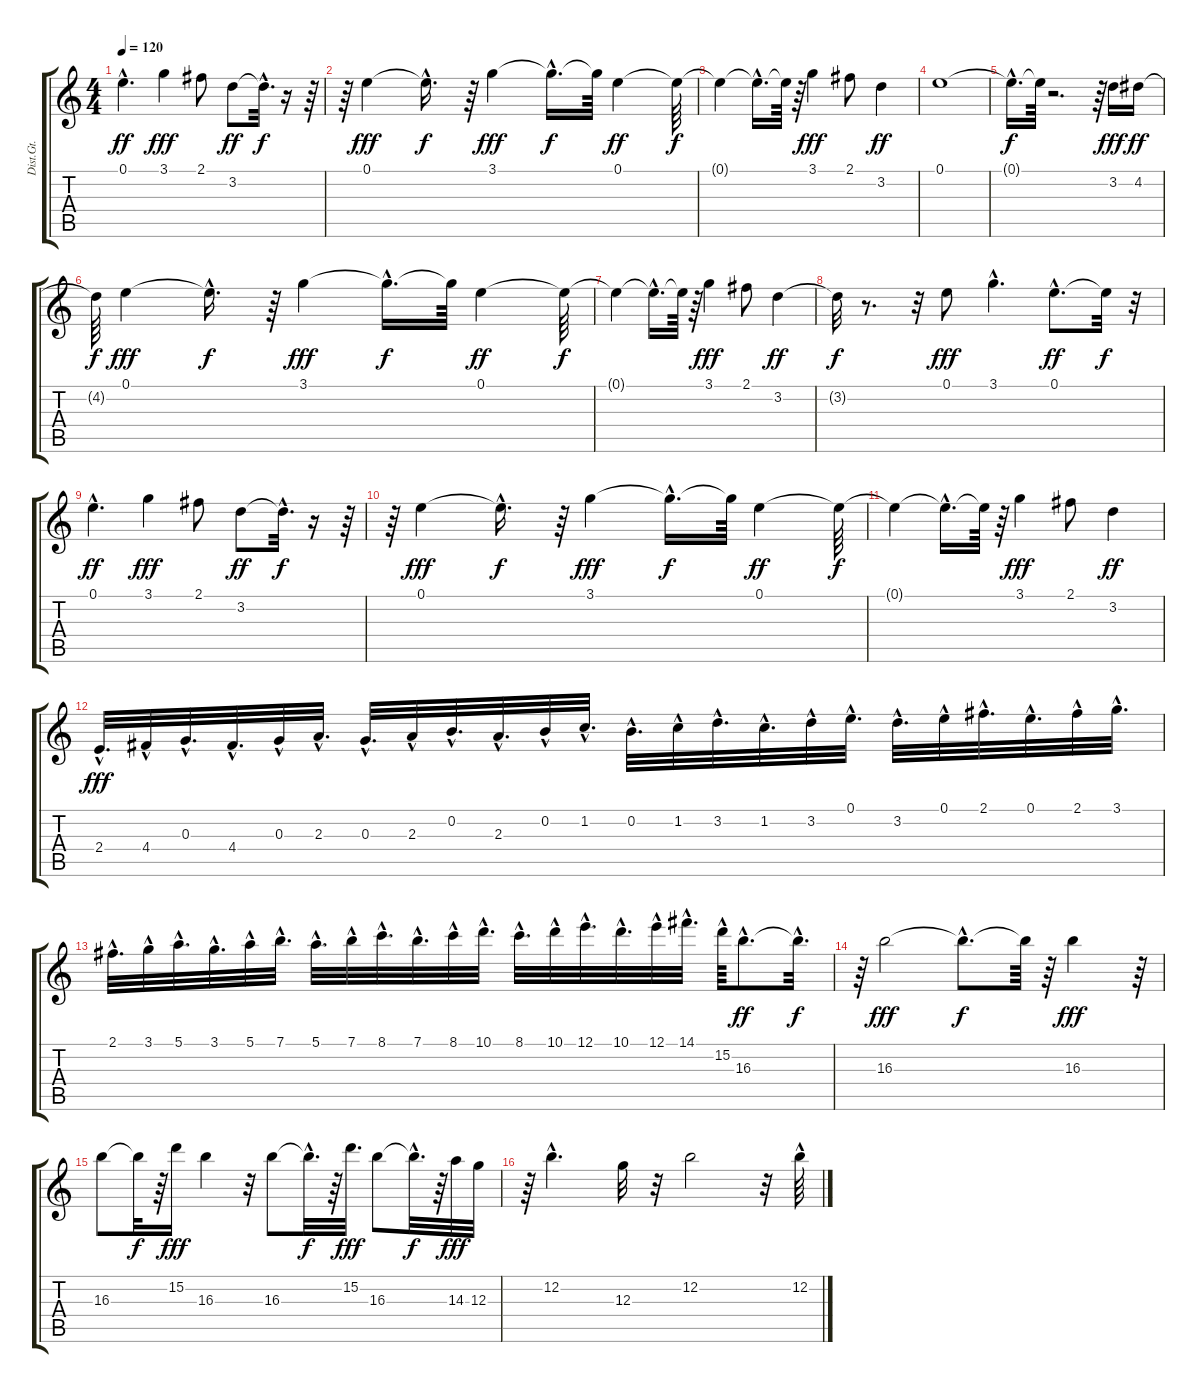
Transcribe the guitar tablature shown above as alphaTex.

\track ("Dist.Gt." "Dist.Gt.") {instrument distortionguitar}
\staff {score tabs}
\tuning (E4 B3 G3 D3 A2 E2) {hide}
\ts (4 4)
\tempo 120
\clef g2
\ks c
0.1{hac}.4{d dy ff} 3.1.4{dy fff} 2.1.8 3.2.8{dy ff} 3.2{hac t}.32{d dy f} r.16 r.64 |
r.64 0.1.4{dy fff} 0.1{hac t}.16{d dy f} r.64 3.1.4{dy fff} 3.1{hac t}.16{d dy f} 3.1{t}.64 0.1.4{dy ff} 0.1{t}.64{dy f} |
0.1{t}.4 0.1{hac t}.16{d} 0.1{t}.64 r.64 3.1.4{dy fff} 2.1.8 3.2.4{dy ff} |
0.1.1 |
0.1{hac t}.16{d dy f} 0.1{t}.64 r.2{d} r.64 3.2.16{dy fff} 4.2.16{dy ff} |
4.2{t}.64{dy f} 0.1.4{dy fff} 0.1{hac t}.16{d dy f} r.64 3.1.4{dy fff} 3.1{hac t}.16{d dy f} 3.1{t}.64 0.1.4{dy ff} 0.1{t}.64{dy f} |
0.1{t}.4 0.1{hac t}.16{d} 0.1{t}.64 r.64 3.1.4{dy fff} 2.1.8 3.2.4{dy ff} |
3.2{t}.32{dy f} r.8{d} r.32 0.1.8{dy fff} 3.1{hac}.4{d} 0.1{hac}.8{d dy ff} 0.1{t}.32{dy f} r.32 |
0.1{hac}.4{d dy ff} 3.1.4{dy fff} 2.1.8 3.2.8{dy ff} 3.2{hac t}.32{d dy f} r.16 r.64 |
r.64 0.1.4{dy fff} 0.1{hac t}.16{d dy f} r.64 3.1.4{dy fff} 3.1{hac t}.16{d dy f} 3.1{t}.64 0.1.4{dy ff} 0.1{t}.64{dy f} |
0.1{t}.4 0.1{hac t}.16{d} 0.1{t}.64 r.64 3.1.4{dy fff} 2.1.8 3.2.4{dy ff} |
2.4{hac}.32{d dy fff} 4.4{hac}.32 0.3{hac}.32{d} 4.4{hac}.32{d} 0.3{hac}.32 2.3{hac}.32{d} 0.3{hac}.32{d} 2.3{hac}.32 0.2{hac}.32{d} 2.3{hac}.32{d} 0.2{hac}.32 1.2{hac}.32{d} 0.2{hac}.32{d} 1.2{hac}.32 3.2{hac}.32{d} 1.2{hac}.32{d} 3.2{hac}.32 0.1{hac}.32{d} 3.2{hac}.32{d} 0.1{hac}.32 2.1{hac}.32{d} 0.1{hac}.32{d} 2.1{hac}.32 3.1{hac}.32{d} |
2.1{hac}.32{d} 3.1{hac}.32 5.1{hac}.32{d} 3.1{hac}.32{d} 5.1{hac}.32 7.1{hac}.32{d} 5.1{hac}.32{d} 7.1{hac}.32 8.1{hac}.32{d} 7.1{hac}.32{d} 8.1{hac}.32 10.1{hac}.32{d} 8.1{hac}.32{d} 10.1{hac}.32 12.1{hac}.32{d} 10.1{hac}.32{d} 12.1{hac}.32 14.1{hac}.32{d} 15.2{hac}.64 16.3{hac}.8{d dy ff} 16.3{hac t}.32{d dy f} |
r.64 16.3.2{dy fff} 16.3{hac t}.8{d dy f} 16.3{t}.64 r.64 16.3.4{dy fff} r.64 |
16.3.8 16.3{t}.32{dy f} r.64 15.2.16{dy fff} 16.3.4 r.32 16.3.8 16.3{hac t}.32{d dy f} r.64 15.2.32{d dy fff} 16.3.8 16.3{hac t}.32{d dy f} r.64 14.3.32{dy fff} 12.3.32 |
r.64 12.2{hac}.4{d} 12.3.32 r.32 12.2.2 r.32 12.2{hac}.64
